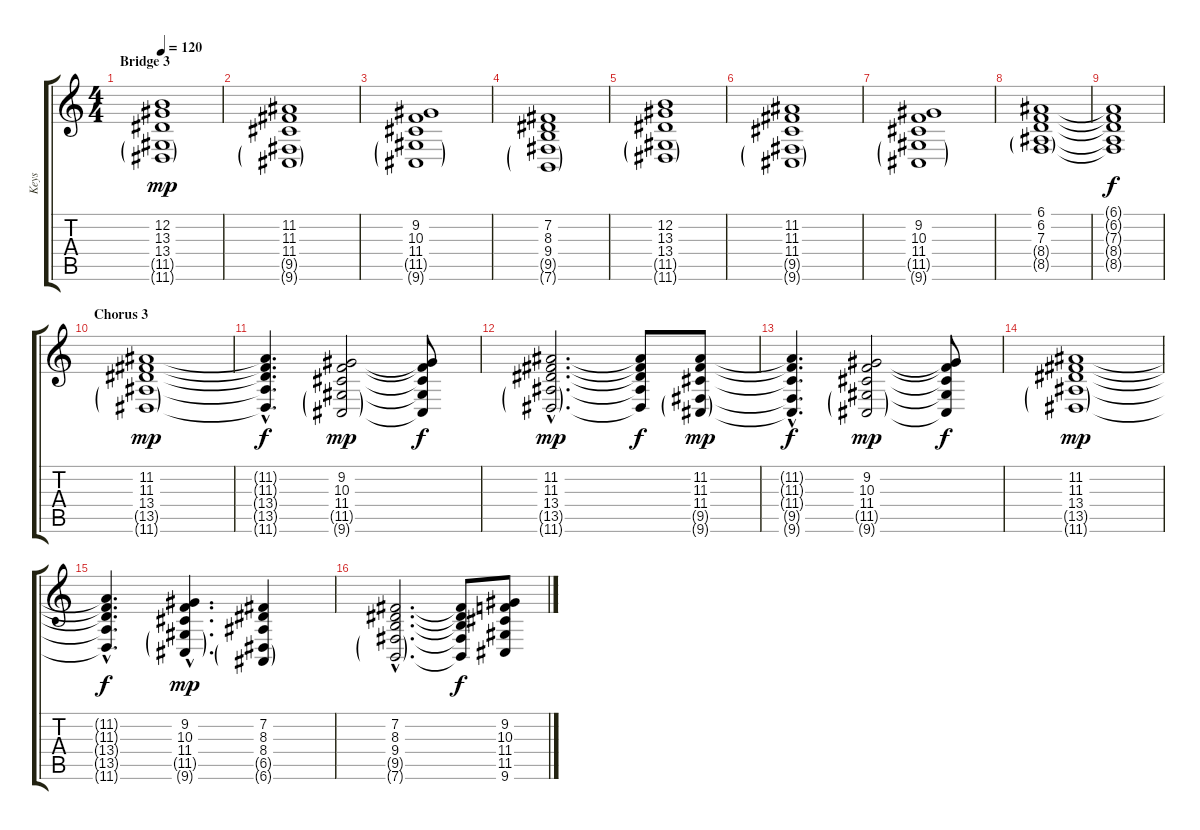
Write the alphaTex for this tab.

\track ("Keys" "Keys") {instrument stringensemble2}
\staff {score tabs}
\tuning (E4 B3 G3 D3 A2 E2) {hide}
\ts (4 4)
\section ("" "Bridge 3")
\tempo 120
\clef g2
\ks c
(12.2 13.3 13.4 11.5{g} 11.6{g}).1{dy mp} |
(11.2 11.3 11.4 9.5{g} 9.6{g}).1 |
(9.2 10.3 11.4 11.5{g} 9.6{g}).1 |
(7.2 8.3 9.4 9.5{g} 7.6{g}).1 |
(12.2 13.3 13.4 11.5{g} 11.6{g}).1 |
(11.2 11.3 11.4 9.5{g} 9.6{g}).1 |
(9.2 10.3 11.4 11.5{g} 9.6{g}).1 |
(6.1 6.2 7.3 8.4{g} 8.5{g}).1 |
(6.1{t} 6.2{t} 7.3{t} 8.4{t} 8.5{t}).1{dy f} |
\section ("" "Chorus 3")
(11.2 11.3 13.4 13.5{g} 11.6{g}).1{dy mp} |
(11.2{hac t} 11.3{hac t} 13.4{hac t} 13.5{hac t} 11.6{hac t}).4{d dy f} (9.2 10.3 11.4 11.5{g} 9.6{g}).2{dy mp} (9.2{t} 10.3{t} 11.4{t} 11.5{t} 9.6{t}).8{dy f} |
(11.2{hac} 11.3{hac} 13.4{hac} 13.5{g hac} 11.6{g hac}).2{d dy mp} (11.2{t} 11.3{t} 13.4{t} 13.5{t} 11.6{t}).8{dy f} (11.2 11.3 11.4 9.5{g} 9.6{g}).8{dy mp} |
(11.2{hac t} 11.3{hac t} 11.4{hac t} 9.5{hac t} 9.6{hac t}).4{d dy f} (9.2 10.3 11.4 11.5{g} 9.6{g}).2{dy mp} (9.2{t} 10.3{t} 11.4{t} 11.5{t} 9.6{t}).8{dy f} |
(11.2 11.3 13.4 13.5{g} 11.6{g}).1{dy mp} |
(11.2{hac t} 11.3{hac t} 13.4{hac t} 13.5{hac t} 11.6{hac t}).4{d dy f} (9.2{hac} 10.3{hac} 11.4{hac} 11.5{g hac} 9.6{g hac}).4{d dy mp} (7.2 8.3 8.4 6.5{g} 6.6{g}).4 |
(7.2{hac} 8.3{hac} 9.4{hac} 9.5{g hac} 7.6{g hac}).2{d} (7.2{t} 8.3{t} 9.4{t} 9.5{t} 7.6{t}).8{dy f} (9.2 10.3 11.4 11.5 9.6).8
